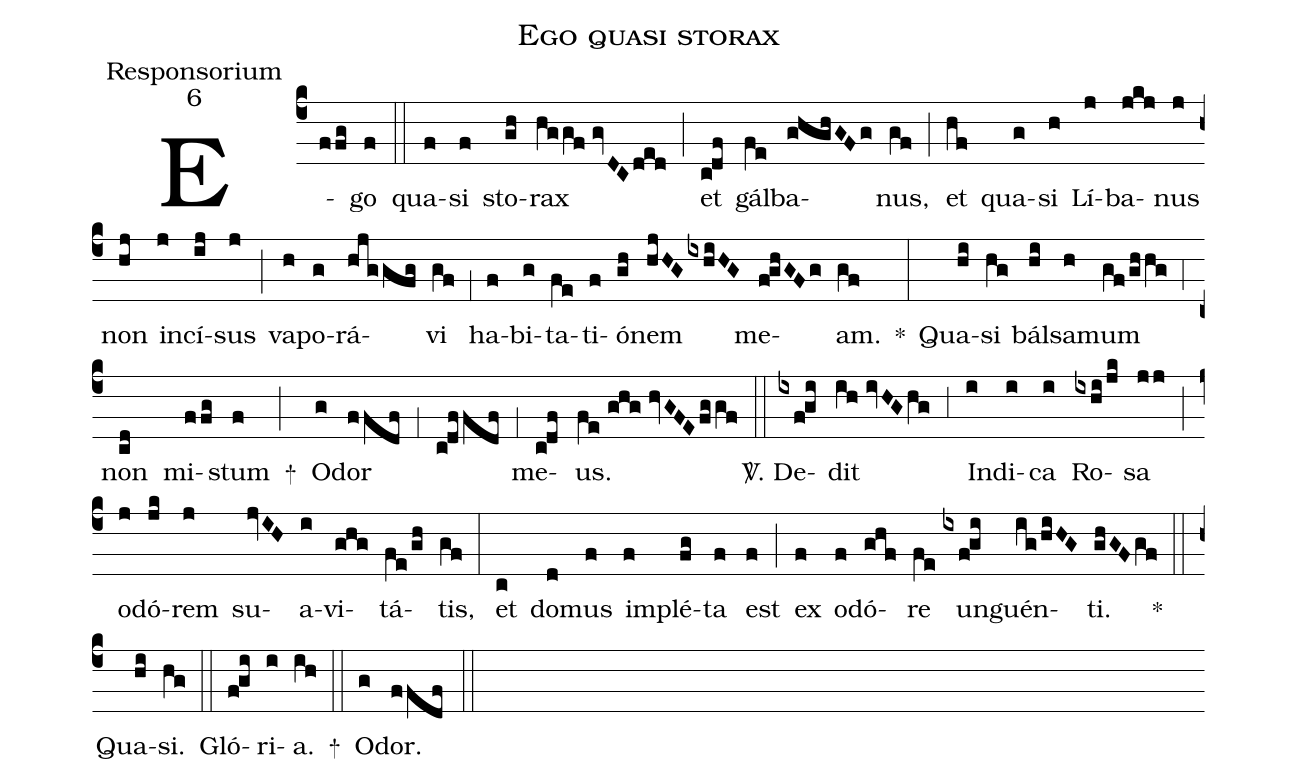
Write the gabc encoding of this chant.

name:Ego quasi storax;
office-part:Responsorium;
mode:6;
%%
(c4) E(ffg)go(f) (::)
qua(f)si(f) sto(gh)rax(hggf//gvDCded) (;) et(c!df) gál(fe)ba(ghghGFg)nus,(gf) (;) et(hf) qua(g)si(h) Lí(j)ba(jkj)nus(j) non(hj) in(j)cí(ij)sus(j) (;) va(h)po(g)rá(hjggfg)vi(gf) (,1) ha(f)bi(g)ta(fe)ti(f)ó(gh)nem(hjHG/ixhiHG) me(f!ghGFg)am.(gf) *(:) Qua(hi)si(hg) bál(hi)sa(h)mum(gf/ghhg) (,4) non(cd) mi(ffg)stum(f) +(;) O(g)dor(ffdf) (,1) (c!dffdf) (,1) me(c!df)us.(fe//ghg//hvGFE/fggf) (::)

<sp>V/</sp>. De(ixf!gi)dit(ih//ivHG/hg) (,3) In(i)di(i)ca(i) Ro(ixhi/jk)sa(jj) (;) o(j)dó(jk)rem(j) su(jvIH)a(i)vi(ghg)tá(fe/gh)tis,(gf) (:)
et(c) do(d)mus(f) im(f)plé(fg)ta(f) est(f) (;) ex(f) o(f)dó(ghf)re(fe) un(ixf!gi)guén(ig/hiHG)ti.(ghGF/gf) *(::) Qua(hi)si.(hg) (::)

Gló(f!gi)ri(i)a.(ih) +(::) O(g)dor.(ffdf) (::)
